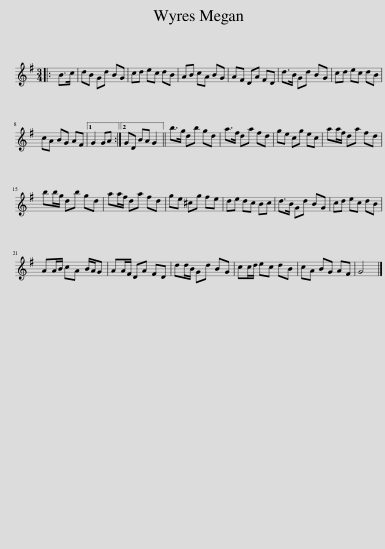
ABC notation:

X:1
L:1/8
M:3/4
I:linebreak $
K:G
V:1 treble
V:1
|: B>c | dB Gd BG | cd ec dB | AB cA BG | AF DA FD | %5
 d>B Gd BG | cd ec dB |$ cA BG AF |1 G2 GA :|2 GD BA G2 || %10
 b>g db gd | a>f da fd | ge cg ec | aa/f/ da fd |$ bb/g/ db gd | %15
 aa/f/ da fd | ge ^cg fe | de dc Bc | d>B Gd BG | cd ec dB |$ %20
 AA/B/ cA B/A/G | AA/F/ DA FD | dd/B/ Gd BG | cc/d/ ec dB | cA BG AF | %25
 G4 |] %26
